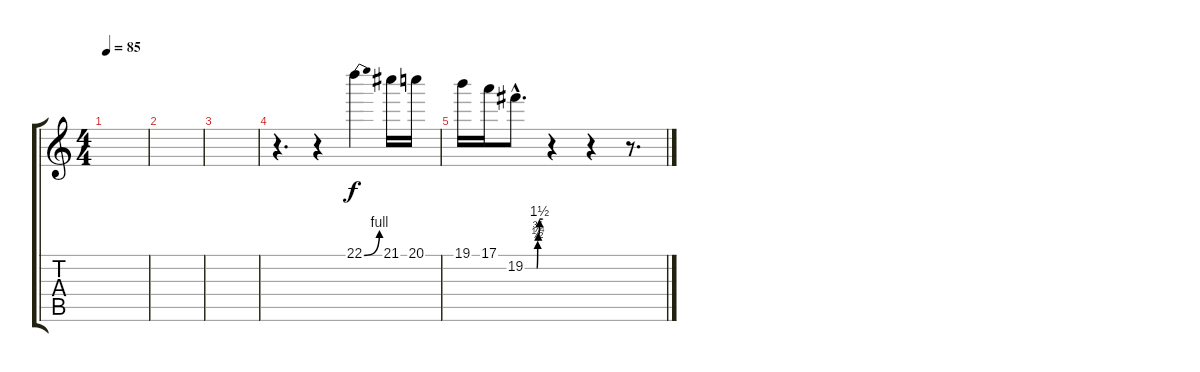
\track "" {instrument overdrivenguitar}
\staff {score tabs}
\tuning (E4 B3 G3 D3 A2 E2) {hide}
\ts (4 4)
\tempo 85
\clef g2
\ks c
|
|
|
r.4{d} r.4 22.1{be (bend 0 0 60 4)}.4 21.1.16 20.1.16 |
19.1.16 17.1.16 19.2{be (custom 0 0 28 0 30 0 32 0 39 0 42 2 44 3 48 6 58 6 60 6) hac}.8{d} r.4 r.4 r.8{d}
